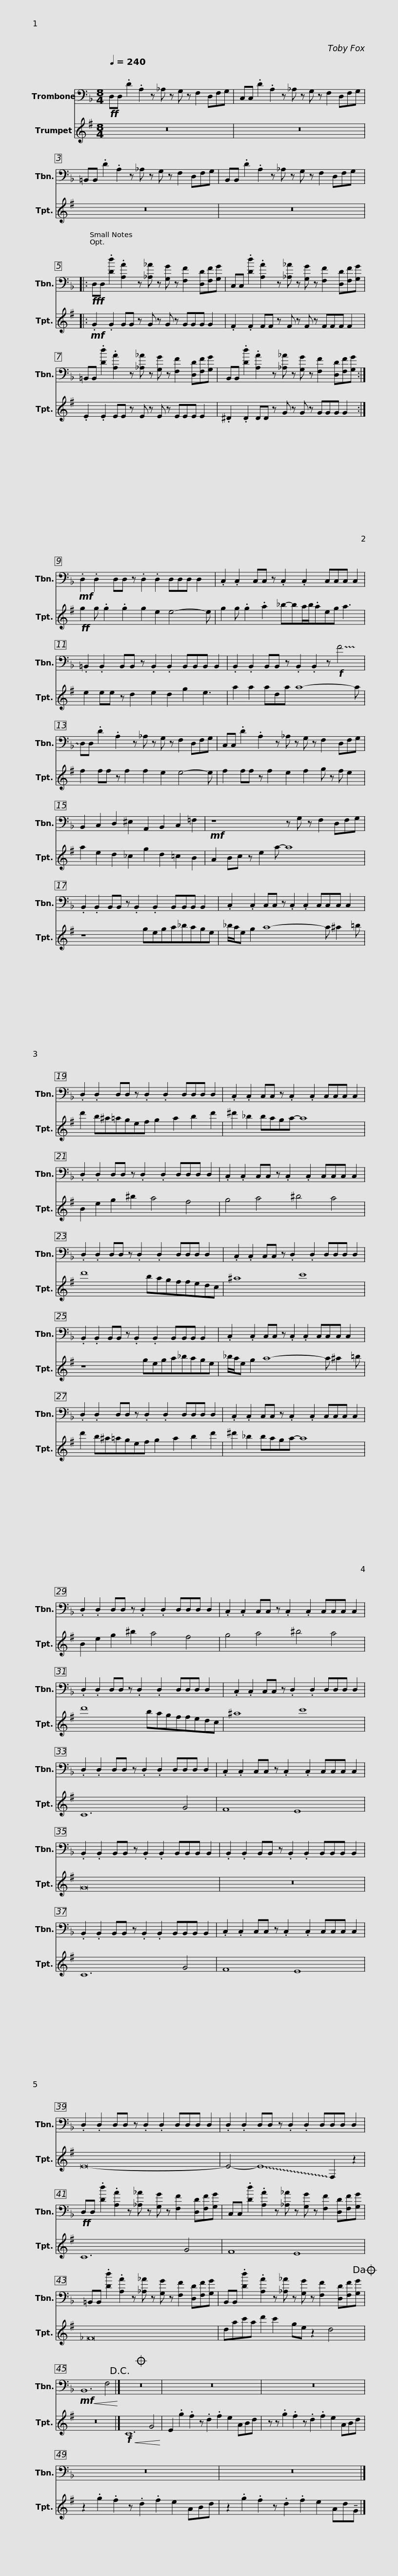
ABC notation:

X:1
%%score 1 2
L:1/8
Q:1/4=240
M:8/4
I:linebreak $
K:F
V:1 bass
V:2 treble transpose=-2
V:1
!ff! D,D, .D2 .A,2 z _A, z G, z F,2 D,F,G, | C,C, .D2 .A,2 z _A, z G, z F,2 D,F,G, |$ =B,,B,, .D2 .A,2 z _A, z G, z F,2 D,F,G, | B,,B,, .D2 .A,2 z _A, z G, z F,2 D,F,G, |:$!fff! D,D, .[Dd]2 .[A,A]2 z [_A,_A] z [G,G] z [F,F]2 [D,D][F,F][G,G] | %5
 C,C, .[Dd]2 .[A,A]2 z [_A,_A] z [G,G] z [F,F]2 [D,D][F,F][G,G] |$ =B,,B,, .[Dd]2 .[A,A]2 z [_A,_A] z [G,G] z [F,F]2 [D,D][F,F][G,G] | B,,B,, .[Dd]2 .[A,A]2 z [_A,_A] z [G,G] z [F,F]2 [D,D][F,F][G,G] :|$!mf! .D,2 .D,2 D,D, z .D,2 .D,2 D,D,D, D,2 | .C,2 .C,2 C,C, z .C,2 .C,2 C,C,C, C,2 |$ %10
 .=B,,2 .B,,2 B,,B,, z .B,,2 .B,,2 B,,B,,B,, B,,2 | .B,,2 .B,,2 B,,B,, z .B,,2 .B,,2 z!f! !~(!F4 | !~)!D,D, .D2 .A,2 z _A, z G, z F,2 D,F,G, |$ C,C, .D2 .A,2 z _A, z G, z F,2 D,F,G, | B,,2 C,2 D,2 ^E,2 A,,2 B,,2 C,2 =F,2 | %15
!mf! z8 z G, z F,2 D,F,G, |$ .B,,2 .B,,2 B,,B,, z .B,,2 .B,,2 B,,B,,B,, B,,2 | .C,2 .C,2 C,C, z .C,2 .C,2 C,C,C, C,2 |$ .D,2 .D,2 D,D, z .D,2 .D,2 D,D,D, D,2 | .C,2 .C,2 C,C, z .C,2 .C,2 C,C,C, C,2 |$ %20
 .D,2 .D,2 D,D, z .D,2 .D,2 D,D,D, D,2 | .C,2 .C,2 C,C, z .C,2 .C,2 C,C,C, C,2 | .D,2 .D,2 D,D, z .D,2 .D,2 D,D,D, D,2 |$ .C,2 .C,2 C,C, z .D,2 .D,2 D,D,D, D,2 | .B,,2 .B,,2 B,,B,, z .B,,2 .B,,2 B,,B,,B,, B,,2 |$ %25
 .C,2 .C,2 C,C, z .C,2 .C,2 C,C,C, C,2 | .D,2 .D,2 D,D, z .D,2 .D,2 D,D,D, D,2 |$ .C,2 .C,2 C,C, z .C,2 .C,2 C,C,C, C,2 | .D,2 .D,2 D,D, z .D,2 .D,2 D,D,D, D,2 | .C,2 .C,2 C,C, z .C,2 .C,2 C,C,C, C,2 |$ %30
 .D,2 .D,2 D,D, z .D,2 .D,2 D,D,D, D,2 | .C,2 .C,2 C,C, z .D,2 .D,2 D,D,D, D,2 | .D,2 .D,2 D,D, z .D,2 .D,2 D,D,D, D,2 |$ .C,2 .C,2 C,C, z .C,2 .C,2 C,C,C, C,2 | .B,,2 .B,,2 B,,B,, z .B,,2 .B,,2 B,,B,,B,, B,,2 | %35
 .B,,2 .B,,2 B,,B,, z .B,,2 .B,,2 B,,B,,B,, B,,2 |$ .B,,2 .B,,2 B,,B,, z .B,,2 .B,,2 B,,B,,B,, B,,2 | .C,2 .C,2 C,C, z .C,2 .C,2 C,C,C, C,2 | .D,2 .D,2 D,D, z .D,2 .D,2 D,D,D, D,2 |$ .D,2 .D,2 D,D, z .D,2 .D,2 D,D,D, D,2 | %40
!ff! D,D, .[Dd]2 .[A,A]2 z [_A,_A] z [G,G] z [F,F]2 [D,D][F,F][G,G] | C,C, .[Dd]2 .[A,A]2 z [_A,_A] z [G,G] z [F,F]2 [D,D][F,F][G,G] |$ =B,,B,, .[Dd]2 .[A,A]2 z [_A,_A] z [G,G] z [F,F]2 [D,D][F,F][G,G] | B,,B,, .[Dd]2 .[A,A]2 z [_A,_A] z [G,G] z [F,F]2 [D,D][F,F][G,G]!dacoda! |!mf!!<(! B,,12 F,4!<)!!D.C.! |]$ %45
O z16 | z16 | z16 | z16 |$ z16 |] %50
V:2
[K:G] z16 | z16 |$ z16 | z16 |:$!mf! .G2 .G2 GG z G z G z GGG G2 | %5
 .F2 .F2 FF z F z F z FFF F2 |$ .E2 .E2 EE z E z E z EEE E2 | .^D2 .D2 DD z G z G z GGG G2 :|$!ff! g2 g .g2 .g2 g2 e2 e4- e | g2 g .g2 .a2 _b-ba/b/.aeg a3 |$ %10
 e2 ee z d2 e2 d2 g2 e3 | a2 a2 ada a8- a | f2 ff z f2 f2 e2 e4- e |$ f2 ff z f2 e2 f2 g z f e2 | a2 e2 d2 _c2 g2 d2 =c2 B2 | %15
 A2 Bc z e2 a- a8 |$ z8 gega_bage | _b/a/e g2 a8- a ^a2 =b |$ d'2 b^a=agef g2 a2 b2 d'2 | ^d'2 _b2 baga- a8 |$ %20
 B2 e2 g2 ^b2 a4 f4 | g4 a4 ^b4 a4 | d'8 bagffedc |$ ^a8 c'8 | z8 gega_bage |$ %25
 _b/a/e g2 a8- a ^a2 =b | d'2 b^a=agef g2 a2 b2 d'2 |$ ^d'2 _b2 baga- a8 | B2 e2 g2 ^b2 a4 f4 | g4 a4 ^b4 a4 |$ %30
 d'8 bagffedc | ^a8 c'8 | C12 G4 |$ F8 E8 | G16 | %35
 z16 |$ C12 G4 | F8 E8 | E16- |$ E4- !~(!E8 !~)!F,2 z2 | %40
 C12 G4 | F8 E8 |$ _F16 | dac'a d'2 c'2 ge z2 d4 | z16 |]$ %45
!f!!<(! C12 G4!<)! | E2 .g2 .f2 z .d2 .f2 e2 ABd | z z .g2 .f2 z .d2 .f2 e2 ABd | z2 .g2 .f2 z .d2 .f2 e2 ABd |$ z2 .g2 .f2 z .d2 .f2 e2 Ad!tenuto!G |] %50
